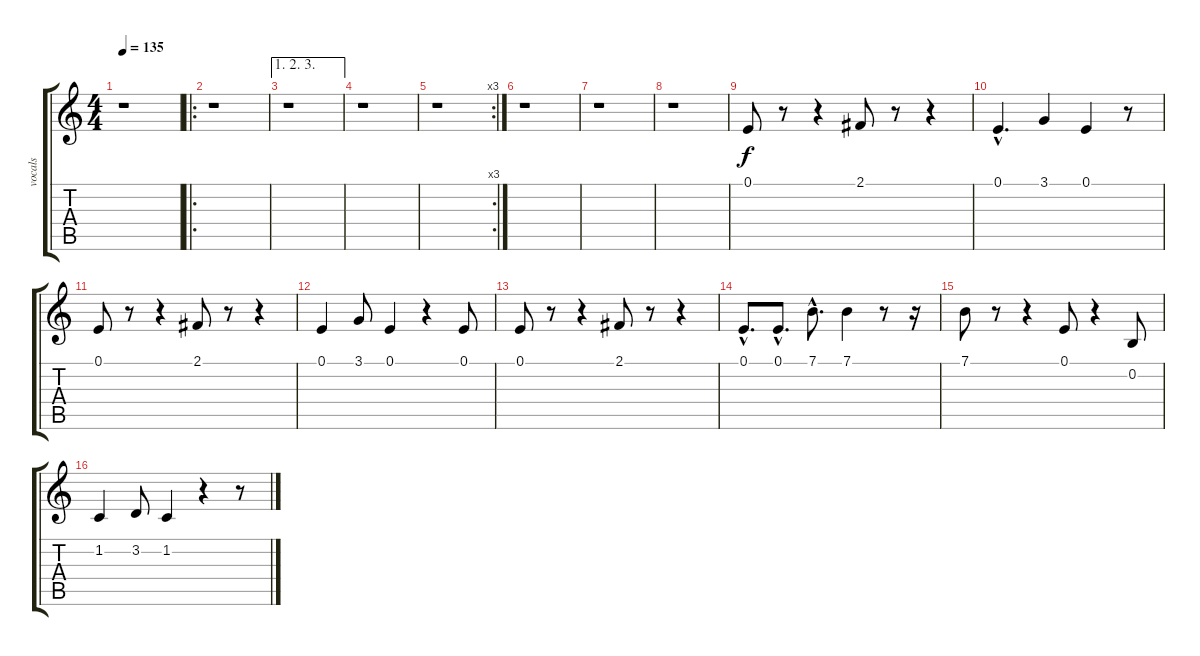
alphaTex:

\track ("vocals" "vocals") {instrument englishhorn}
\staff {score tabs}
\tuning (E4 B3 G3 D3 A2 E2) {hide}
\ts (4 4)
\tempo 135
\clef g2
\ks c
r.1{dy f} |
\ro
r.1 |
\ae (1 2 3)
r.1 |
r.1 |
\rc 3
r.1 |
r.1 |
r.1 |
r.1 |
0.1.8 r.8 r.4 2.1.8 r.8 r.4 |
0.1{hac}.4{d} 3.1.4 0.1.4 r.8 |
0.1.8 r.8 r.4 2.1.8 r.8 r.4 |
0.1.4 3.1.8 0.1.4 r.4 0.1.8 |
0.1.8 r.8 r.4 2.1.8 r.8 r.4 |
0.1{hac}.8{d} 0.1{hac}.8{d} 7.1{hac}.8{d} 7.1.4 r.8 r.16 |
7.1.8 r.8 r.4 0.1.8 r.4 0.2.8 |
1.2.4 3.2.8 1.2.4 r.4 r.8
